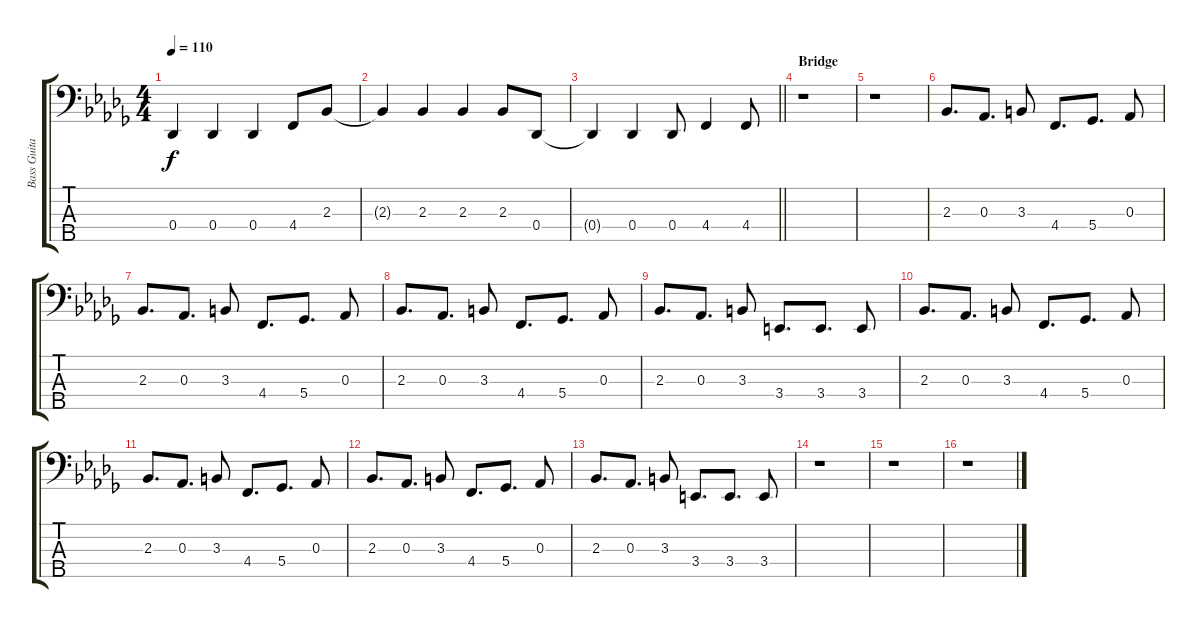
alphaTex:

\track ("Bass Guitar" "Bass Guita") {instrument slapbass1}
\staff {score tabs}
\tuning (Gb2 Db2 Ab1 Db1 Ab0) {hide}
\ts (4 4)
\tempo 110
\clef f4
\ks db
0.4{t}.4{dy f} 0.4.4 0.4.4 4.4.8 2.3.8 |
2.3{t}.4 2.3.4 2.3.4 2.3.8 0.4.8 |
\barLineRight lightlight
0.4{t}.4 0.4.4 0.4.8 4.4.4 4.4.8 |
\section ("" "Bridge")
r.1 |
r.1 |
2.3.8{d} 0.3.8{d} 3.3.8 4.4.8{d} 5.4.8{d} 0.3.8 |
2.3.8{d} 0.3.8{d} 3.3.8 4.4.8{d} 5.4.8{d} 0.3.8 |
2.3.8{d} 0.3.8{d} 3.3.8 4.4.8{d} 5.4.8{d} 0.3.8 |
2.3.8{d} 0.3.8{d} 3.3.8 3.4.8{d} 3.4.8{d} 3.4.8 |
2.3.8{d} 0.3.8{d} 3.3.8 4.4.8{d} 5.4.8{d} 0.3.8 |
2.3.8{d} 0.3.8{d} 3.3.8 4.4.8{d} 5.4.8{d} 0.3.8 |
2.3.8{d} 0.3.8{d} 3.3.8 4.4.8{d} 5.4.8{d} 0.3.8 |
2.3.8{d} 0.3.8{d} 3.3.8 3.4.8{d} 3.4.8{d} 3.4.8 |
r.1 |
r.1 |
r.1
